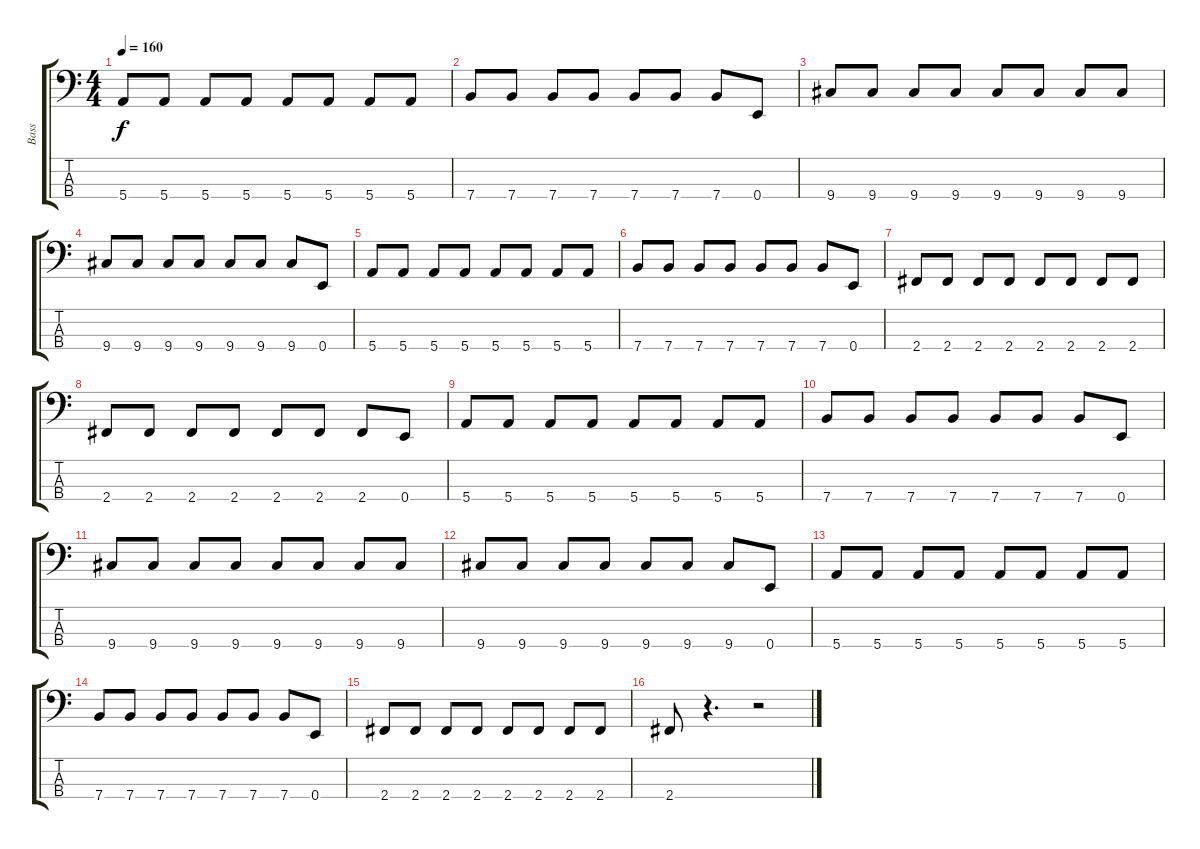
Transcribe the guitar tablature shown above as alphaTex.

\track ("Bass" "Bass") {instrument electricbassfinger}
\staff {score tabs}
\tuning (G2 D2 A1 E1) {hide}
\ts (4 4)
\tempo 160
\clef f4
\ks c
5.4.8{dy f} 5.4.8 5.4.8 5.4.8 5.4.8 5.4.8 5.4.8 5.4.8 |
7.4.8 7.4.8 7.4.8 7.4.8 7.4.8 7.4.8 7.4.8 0.4.8 |
9.4.8 9.4.8 9.4.8 9.4.8 9.4.8 9.4.8 9.4.8 9.4.8 |
9.4.8 9.4.8 9.4.8 9.4.8 9.4.8 9.4.8 9.4.8 0.4.8 |
5.4.8 5.4.8 5.4.8 5.4.8 5.4.8 5.4.8 5.4.8 5.4.8 |
7.4.8 7.4.8 7.4.8 7.4.8 7.4.8 7.4.8 7.4.8 0.4.8 |
2.4.8 2.4.8 2.4.8 2.4.8 2.4.8 2.4.8 2.4.8 2.4.8 |
2.4.8 2.4.8 2.4.8 2.4.8 2.4.8 2.4.8 2.4.8 0.4.8 |
5.4.8 5.4.8 5.4.8 5.4.8 5.4.8 5.4.8 5.4.8 5.4.8 |
7.4.8 7.4.8 7.4.8 7.4.8 7.4.8 7.4.8 7.4.8 0.4.8 |
9.4.8 9.4.8 9.4.8 9.4.8 9.4.8 9.4.8 9.4.8 9.4.8 |
9.4.8 9.4.8 9.4.8 9.4.8 9.4.8 9.4.8 9.4.8 0.4.8 |
5.4.8 5.4.8 5.4.8 5.4.8 5.4.8 5.4.8 5.4.8 5.4.8 |
7.4.8 7.4.8 7.4.8 7.4.8 7.4.8 7.4.8 7.4.8 0.4.8 |
2.4.8 2.4.8 2.4.8 2.4.8 2.4.8 2.4.8 2.4.8 2.4.8 |
2.4.8 r.4{d} r.2
